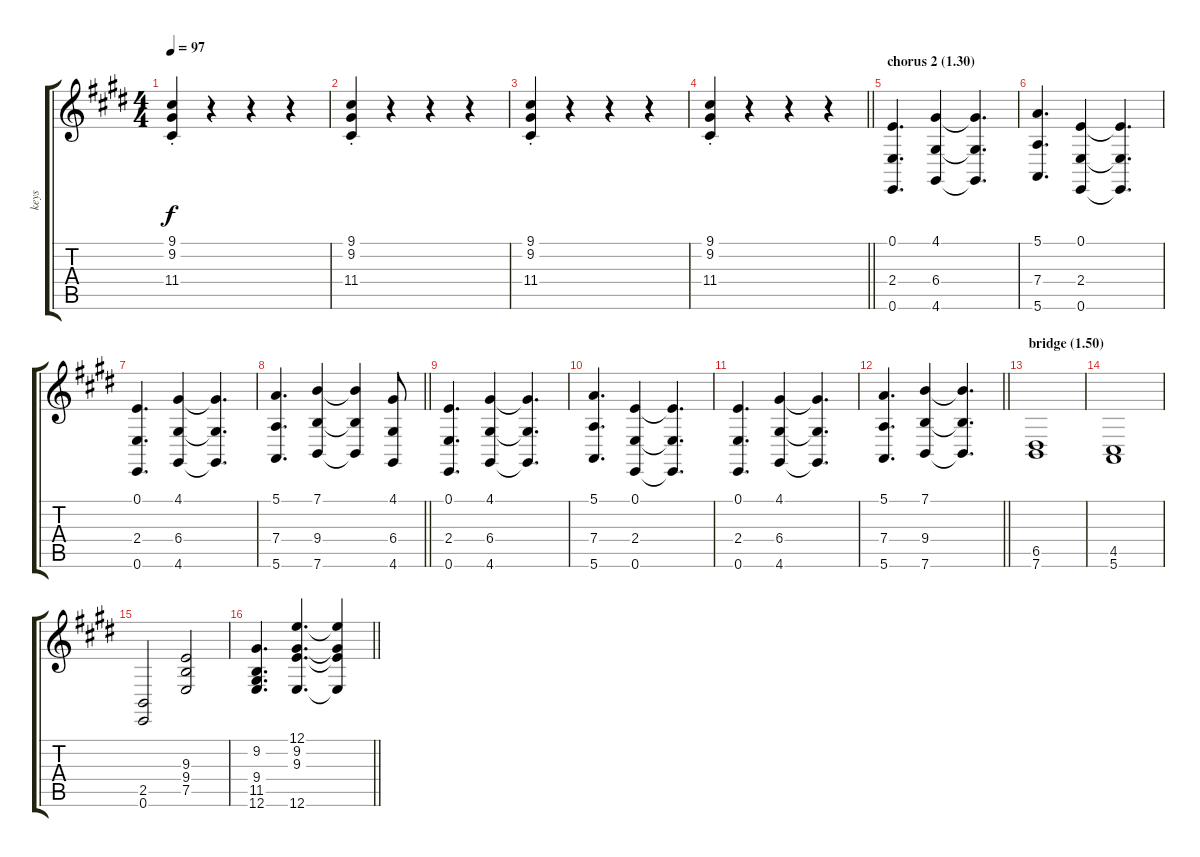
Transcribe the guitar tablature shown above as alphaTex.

\track ("keys" "keys") {instrument stringensemble1}
\staff {score tabs}
\tuning (E4 B3 G3 D3 A2 E2) {hide}
\ts (4 4)
\tempo 97
\clef g2
\ks e
(9.1{st} 9.2{st} 11.4{st}).4{dy f} r.4 r.4 r.4 |
(9.1{st} 9.2{st} 11.4{st}).4 r.4 r.4 r.4 |
(9.1{st} 9.2{st} 11.4{st}).4 r.4 r.4 r.4 |
\barLineRight lightlight
(9.1{st} 9.2{st} 11.4{st}).4 r.4 r.4 r.4 |
\section ("" "chorus 2 (1.30)")
(0.1 2.4 0.6).4{d} (4.1 6.4 4.6).4 (4.1{t} 6.4{t} 4.6{t}).4{d} |
(5.1 7.4 5.6).4{d} (0.1 2.4 0.6).4 (0.1{t} 2.4{t} 0.6{t}).4{d} |
(0.1 2.4 0.6).4{d} (4.1 6.4 4.6).4 (4.1{t} 6.4{t} 4.6{t}).4{d} |
\barLineRight lightlight
(5.1 7.4 5.6).4{d} (7.1 9.4 7.6).4 (7.1{t} 9.4{t} 7.6{t}).4 (4.1 6.4 4.6).8 |
(0.1 2.4 0.6).4{d} (4.1 6.4 4.6).4 (4.1{t} 6.4{t} 4.6{t}).4{d} |
(5.1 7.4 5.6).4{d} (0.1 2.4 0.6).4 (0.1{t} 2.4{t} 0.6{t}).4{d} |
(0.1 2.4 0.6).4{d} (4.1 6.4 4.6).4 (4.1{t} 6.4{t} 4.6{t}).4{d} |
\barLineRight lightlight
(5.1 7.4 5.6).4{d} (7.1 9.4 7.6).4 (7.1{t} 9.4{t} 7.6{t}).4{d} |
\section ("" "bridge (1.50)")
(6.5 7.6).1 |
(4.5 5.6).1 |
(2.5 0.6).2 (9.3 9.4 7.5).2 |
\barLineRight lightlight
(9.2 9.4 11.5 12.6).4{d} (12.1 9.2 9.3 12.6).4{d} (12.1{t} 9.2{t} 9.3{t} 12.6{t}).4
